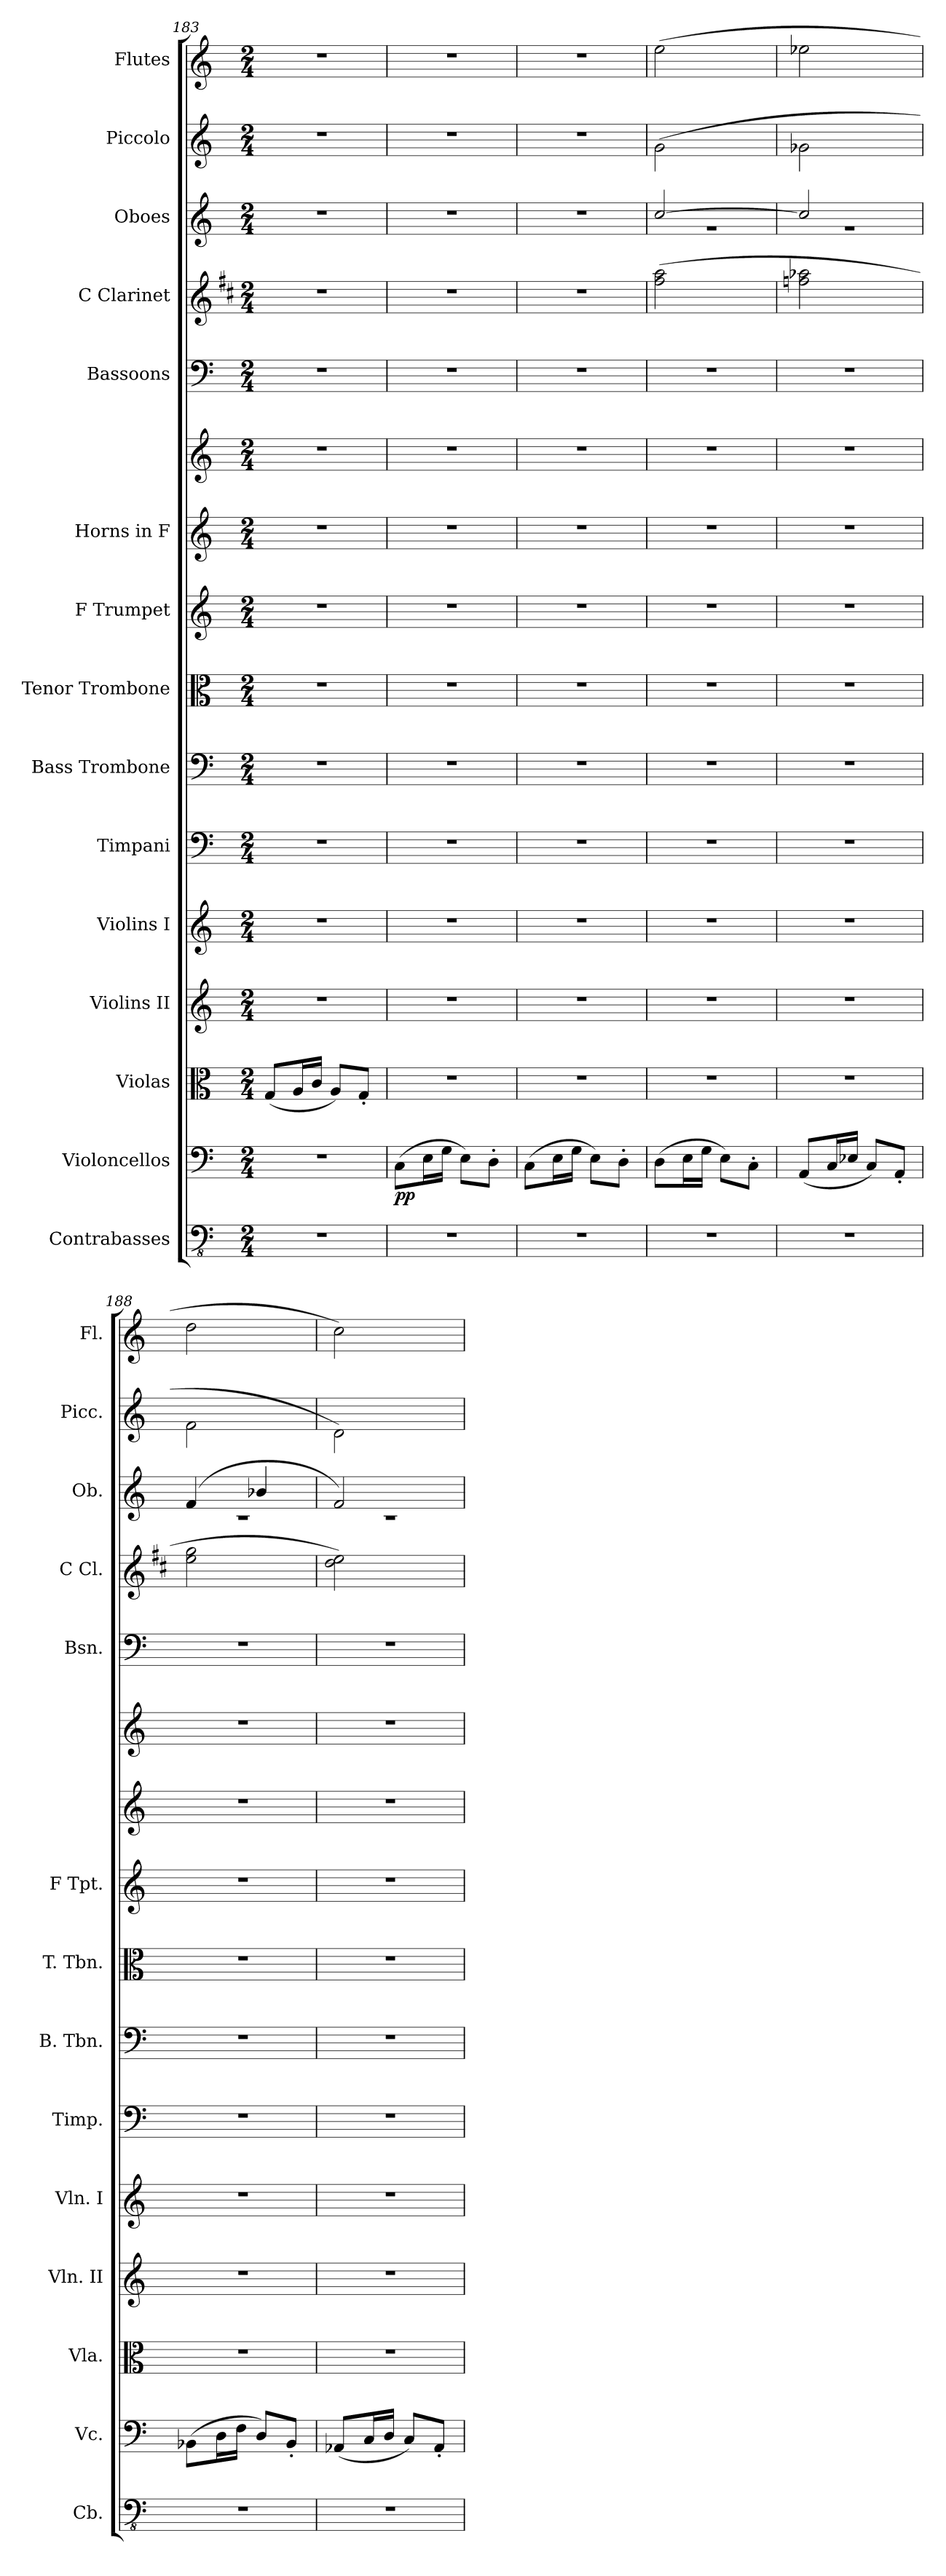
**kern	**kern	**dynam	**kern	**kern	**kern	**kern	**kern	**kern	**kern	**kern	**kern	**kern	**kern	**kern	**kern	**kern
*part15	*part14	*part14	*part13	*part12	*part11	*part10	*part9	*part8	*part7	*part6	*part6	*part5	*part4	*part3	*part2	*part1
*staff16	*staff15	*staff15	*staff14	*staff13	*staff12	*staff11	*staff10	*staff9	*staff8	*staff7	*staff6	*staff5	*staff4	*staff3	*staff2	*staff1
*I"Contrabasses	*I"Violoncellos	*	*I"Violas	*I"Violins II	*I"Violins I	*I"Timpani	*I"Bass Trombone	*I"Tenor Trombone	*I"F Trumpet	*I"Horns in F	*	*I"Bassoons	*I"C Clarinet	*I"Oboes	*I"Piccolo	*I"Flutes
*I'Cb.	*I'Vc.	*	*I'Vla.	*I'Vln. II	*I'Vln. I	*I'Timp.	*I'B. Tbn.	*I'T. Tbn.	*I'F Tpt.	*	*	*I'Bsn.	*I'C Cl.	*I'Ob.	*I'Picc.	*I'Fl.
*clefFv4	*clefF4	*	*clefC3	*clefG2	*clefG2	*clefF4	*clefF4	*clefC3	*clefG2	*clefG2	*clefG2	*clefF4	*clefG2	*clefG2	*clefG2	*clefG2
*ITrd7c12	*	*	*	*	*	*	*	*	*ITrd-3c-5	*ITrd4c7	*ITrd4c7	*	*ITrd1c2	*	*ITrd-7c-12	*
*k[]	*k[]	*	*k[]	*k[]	*k[]	*k[]	*k[]	*k[]	*k[b-]	*k[b-]	*k[b-]	*k[]	*k[]	*k[]	*k[]	*k[]
*M2/4	*M2/4	*	*M2/4	*M2/4	*M2/4	*M2/4	*M2/4	*M2/4	*M2/4	*M2/4	*M2/4	*M2/4	*M2/4	*M2/4	*M2/4	*M2/4
=183	=183	=183	=183	=183	=183	=183	=183	=183	=183	=183	=183	=183	=183	=183	=183	=183
2r	2r	.	(<8G/L	2r	2r	2r	2r	2r	2r	2r	2r	2r	2r	2r	2r	2r
.	.	.	16A/L	.	.	.	.	.	.	.	.	.	.	.	.	.
.	.	.	16c/JJ	.	.	.	.	.	.	.	.	.	.	.	.	.
.	.	.	8A/L)	.	.	.	.	.	.	.	.	.	.	.	.	.
.	.	.	8G'/J	.	.	.	.	.	.	.	.	.	.	.	.	.
=184	=184	=184	=184	=184	=184	=184	=184	=184	=184	=184	=184	=184	=184	=184	=184	=184
!	!	!LO:DY:b	!	!	!	!	!	!	!	!	!	!	!	!	!	!
2r	(>8C\L	pp	2r	2r	2r	2r	2r	2r	2r	2r	2r	2r	2r	2r	2r	2r
.	16E\L	.	.	.	.	.	.	.	.	.	.	.	.	.	.	.
.	16G\JJ	.	.	.	.	.	.	.	.	.	.	.	.	.	.	.
.	8E\L)	.	.	.	.	.	.	.	.	.	.	.	.	.	.	.
.	8D'\J	.	.	.	.	.	.	.	.	.	.	.	.	.	.	.
=185	=185	=185	=185	=185	=185	=185	=185	=185	=185	=185	=185	=185	=185	=185	=185	=185
2r	(>8C\L	.	2r	2r	2r	2r	2r	2r	2r	2r	2r	2r	2r	2r	2r	2r
.	16E\L	.	.	.	.	.	.	.	.	.	.	.	.	.	.	.
.	16G\JJ	.	.	.	.	.	.	.	.	.	.	.	.	.	.	.
.	8E\L)	.	.	.	.	.	.	.	.	.	.	.	.	.	.	.
.	8D'\J	.	.	.	.	.	.	.	.	.	.	.	.	.	.	.
=186	=186	=186	=186	=186	=186	=186	=186	=186	=186	=186	=186	=186	=186	=186	=186	=186
*	*	*	*	*	*	*	*	*	*	*	*	*	*	*^	*	*
2r	(>8D\L	.	2r	2r	2r	2r	2r	2r	2r	2r	2r	2r	(>2ee\ 2gg\	[2cc/	2r	(>2gg\	(>2ee\
.	16E\L	.	.	.	.	.	.	.	.	.	.	.	.	.	.	.	.
.	16G\JJ	.	.	.	.	.	.	.	.	.	.	.	.	.	.	.	.
.	8E\L)	.	.	.	.	.	.	.	.	.	.	.	.	.	.	.	.
.	8C'\J	.	.	.	.	.	.	.	.	.	.	.	.	.	.	.	.
=187	=187	=187	=187	=187	=187	=187	=187	=187	=187	=187	=187	=187	=187	=187	=187	=187	=187
2r	(<8AA/L	.	2r	2r	2r	2r	2r	2r	2r	2r	2r	2r	2ee-X\ 2gg-X\	2cc/]	2r	2gg-X\	2ee-X\
.	16C/L	.	.	.	.	.	.	.	.	.	.	.	.	.	.	.	.
.	16E-X/JJ	.	.	.	.	.	.	.	.	.	.	.	.	.	.	.	.
.	8C/L)	.	.	.	.	.	.	.	.	.	.	.	.	.	.	.	.
.	8AA'/J	.	.	.	.	.	.	.	.	.	.	.	.	.	.	.	.
!!LO:PB:g=z
=188	=188	=188	=188	=188	=188	=188	=188	=188	=188	=188	=188	=188	=188	=188	=188	=188	=188
2r	(>8BB-X\L	.	2r	2r	2r	2r	2r	2r	2r	2r	2r	2r	2dd\ 2ff\	(>4f/	2r	2ff\	2dd\
.	16D\L	.	.	.	.	.	.	.	.	.	.	.	.	.	.	.	.
.	16F\JJ	.	.	.	.	.	.	.	.	.	.	.	.	.	.	.	.
.	8D/L)	.	.	.	.	.	.	.	.	.	.	.	.	4b-X/	.	.	.
.	8BB-'/J	.	.	.	.	.	.	.	.	.	.	.	.	.	.	.	.
=189	=189	=189	=189	=189	=189	=189	=189	=189	=189	=189	=189	=189	=189	=189	=189	=189	=189
2r	(<8AA-X/L	.	2r	2r	2r	2r	2r	2r	2r	2r	2r	2r	2cc\ 2dd\)	2f/)	2r	2dd\)	2cc\)
.	16C/L	.	.	.	.	.	.	.	.	.	.	.	.	.	.	.	.
.	16D/JJ	.	.	.	.	.	.	.	.	.	.	.	.	.	.	.	.
.	8C/L)	.	.	.	.	.	.	.	.	.	.	.	.	.	.	.	.
.	8AA-'/J	.	.	.	.	.	.	.	.	.	.	.	.	.	.	.	.
*	*	*	*	*	*	*	*	*	*	*	*	*	*	*v	*v	*	*
=	=	=	=	=	=	=	=	=	=	=	=	=	=	=	=	=
*-	*-	*-	*-	*-	*-	*-	*-	*-	*-	*-	*-	*-	*-	*-	*-	*-
